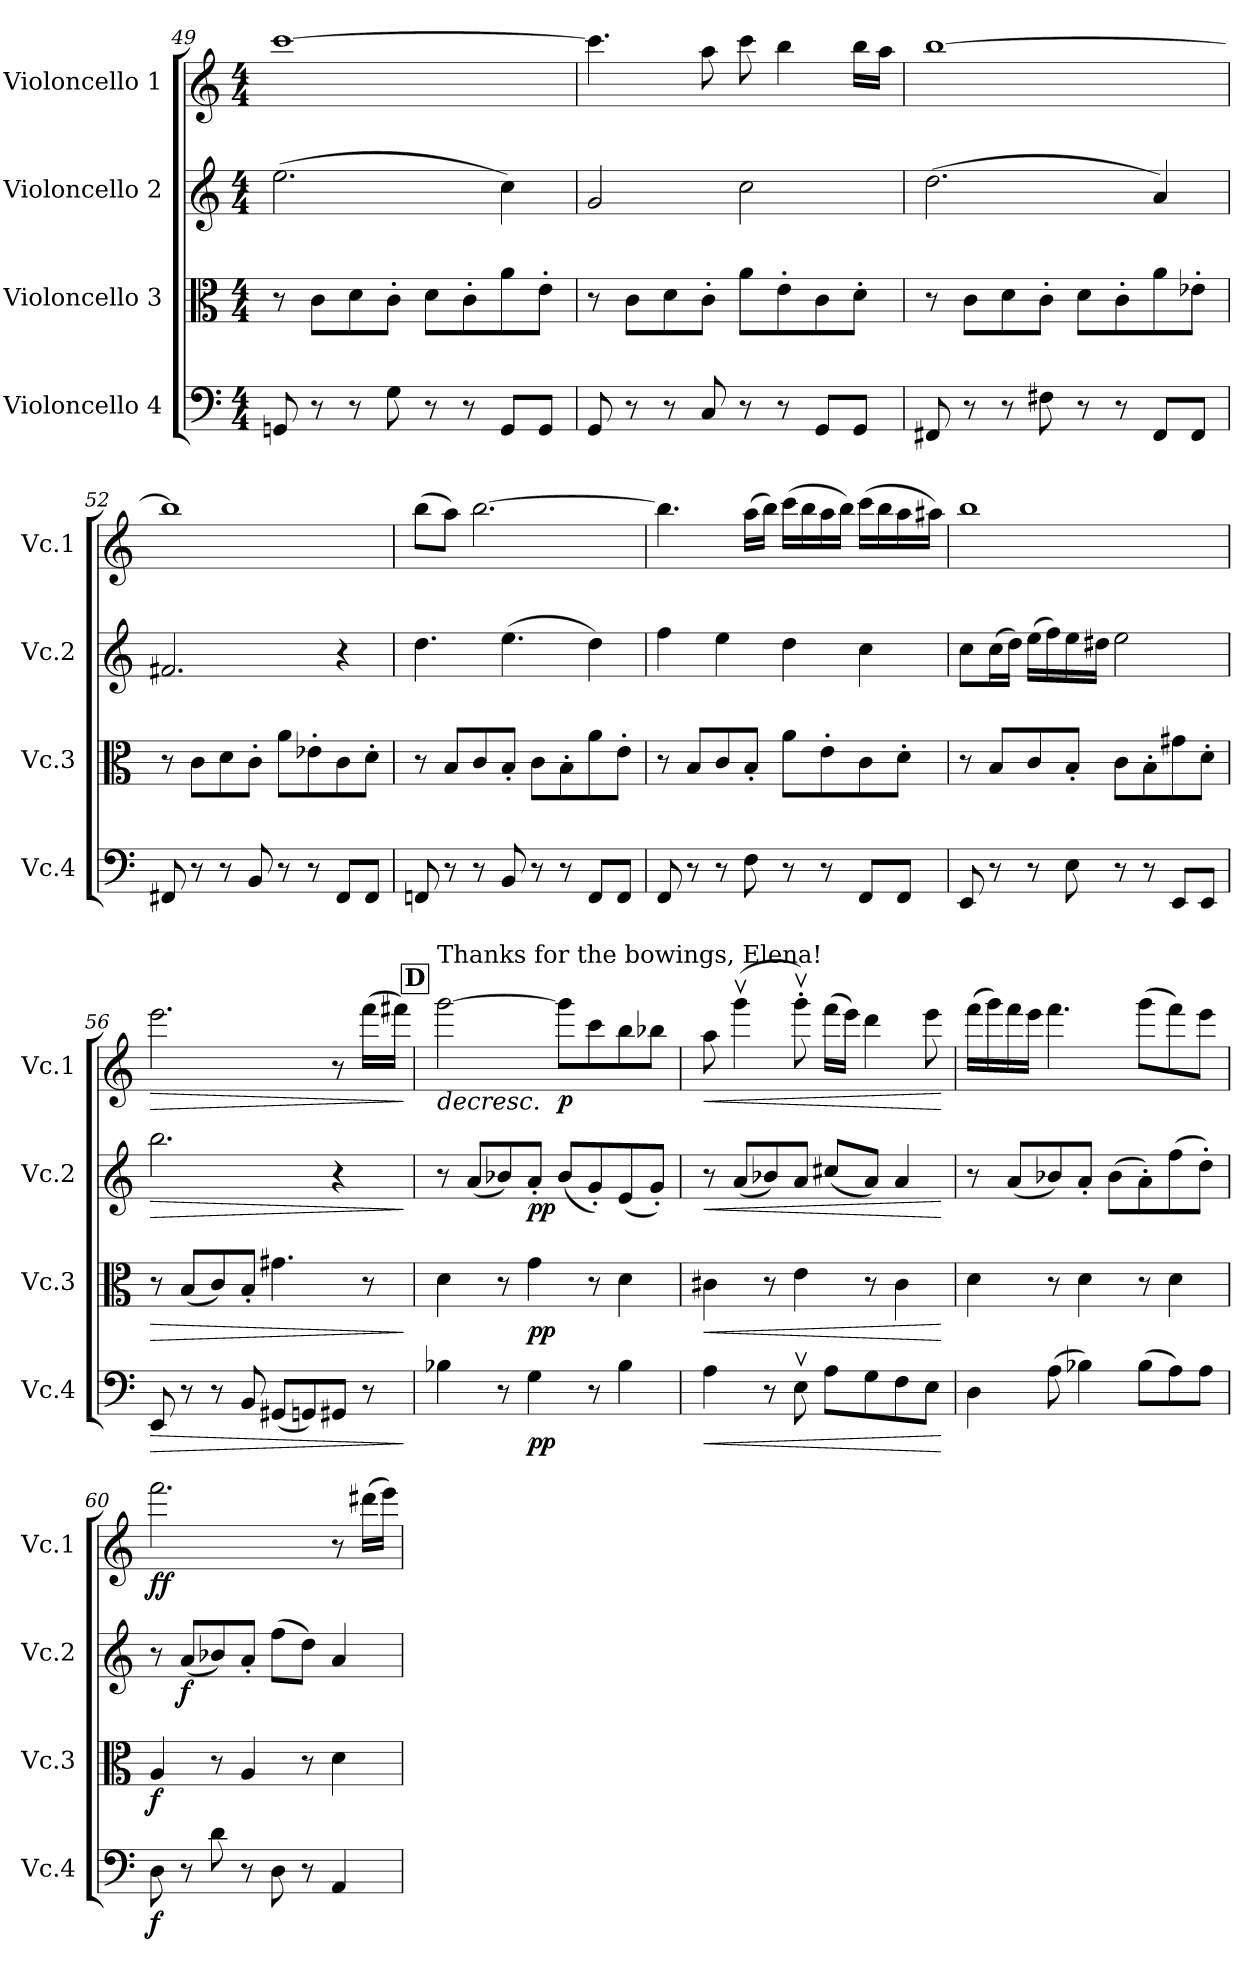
**kern	**dynam	**kern	**dynam	**kern	**dynam	**kern	**dynam
*part4	*part4	*part3	*part3	*part2	*part2	*part1	*part1
*staff4	*staff4	*staff3	*staff3	*staff2	*staff2	*staff1	*staff1
*I"Violoncello 4	*	*I"Violoncello 3	*	*I"Violoncello 2	*	*I"Violoncello 1	*
*I'Vc.4	*	*I'Vc.3	*	*I'Vc.2	*	*I'Vc.1	*
*clefF4	*	*clefC3	*	*clefG2	*	*clefG2	*
*k[]	*	*k[]	*	*k[]	*	*k[]	*
*M4/4	*	*M4/4	*	*M4/4	*	*M4/4	*
=49	=49	=49	=49	=49	=49	=49	=49
8GGn/	.	8r	.	(2.ee\	.	[1ccc	.
8r	.	8c\L	.	.	.	.	.
8r	.	8d\	.	.	.	.	.
8G\	.	8c'\J	.	.	.	.	.
8r	.	8d\L	.	.	.	.	.
8r	.	8c'\	.	.	.	.	.
8GG/L	.	8a\	.	4cc\)	.	.	.
8GG/J	.	8e'\J	.	.	.	.	.
=50	=50	=50	=50	=50	=50	=50	=50
8GG/	.	8r	.	2g/	.	4.ccc\]	.
8r	.	8c\L	.	.	.	.	.
8r	.	8d\	.	.	.	.	.
8C/	.	8c'\J	.	.	.	8aa\	.
8r	.	8a\L	.	2cc\	.	8ccc\	.
8r	.	8e'\	.	.	.	4bb\	.
8GG/L	.	8c\	.	.	.	.	.
8GG/J	.	8d'\J	.	.	.	16bb\LL	.
.	.	.	.	.	.	16aa\JJ	.
!!LO:LB:g=z
=51	=51	=51	=51	=51	=51	=51	=51
8FF#X/	.	8r	.	(2.dd\	.	[1bb	.
8r	.	8c\L	.	.	.	.	.
8r	.	8d\	.	.	.	.	.
8F#X\	.	8c'\J	.	.	.	.	.
8r	.	8d\L	.	.	.	.	.
8r	.	8c'\	.	.	.	.	.
8FF#/L	.	8a\	.	4a/)	.	.	.
8FF#/J	.	8e-X'\J	.	.	.	.	.
=52	=52	=52	=52	=52	=52	=52	=52
8FF#X/	.	8r	.	2.f#X/	.	1bb]	.
8r	.	8c\L	.	.	.	.	.
8r	.	8d\	.	.	.	.	.
8BB/	.	8c'\J	.	.	.	.	.
8r	.	8a\L	.	.	.	.	.
8r	.	8e-X'\	.	.	.	.	.
8FF#/L	.	8c\	.	4r	.	.	.
8FF#/J	.	8d'\J	.	.	.	.	.
=53	=53	=53	=53	=53	=53	=53	=53
8FFn/	.	8r	.	4.dd\	.	(8bb\L	.
8r	.	8B/L	.	.	.	8aa\J)	.
8r	.	8c/	.	.	.	[2.bb\	.
8BB/	.	8B'/J	.	(4.ee\	.	.	.
8r	.	8c\L	.	.	.	.	.
8r	.	8B'\	.	.	.	.	.
8FF/L	.	8a\	.	4dd\)	.	.	.
8FF/J	.	8e'\J	.	.	.	.	.
!!LO:PB:g=z
=54	=54	=54	=54	=54	=54	=54	=54
8FF/	.	8r	.	4ff\	.	4.bb\]	.
8r	.	8B/L	.	.	.	.	.
8r	.	8c/	.	4ee\	.	.	.
8F\	.	8B'/J	.	.	.	(16aa\LL	.
.	.	.	.	.	.	16bb\JJ)	.
8r	.	8a\L	.	4dd\	.	(16ccc\LL	.
.	.	.	.	.	.	16bb\	.
8r	.	8e'\	.	.	.	16aa\	.
.	.	.	.	.	.	16bb\JJ)	.
8FF/L	.	8c\	.	4cc\	.	(16ccc\LL	.
.	.	.	.	.	.	16bb\	.
8FF/J	.	8d'\J	.	.	.	16aa\	.
.	.	.	.	.	.	16aa#X\JJ)	.
=55	=55	=55	=55	=55	=55	=55	=55
8EE/	.	8r	.	8cc\L	.	1bb	.
8r	.	8B/L	.	(16cc\L	.	.	.
.	.	.	.	16dd\JJ)	.	.	.
8r	.	8c/	.	(16ee\LL	.	.	.
.	.	.	.	16ff\)	.	.	.
8E\	.	8B'/J	.	16ee\	.	.	.
.	.	.	.	16dd#X\JJ	.	.	.
8r	.	8c\L	.	2ee\	.	.	.
8r	.	8B'\	.	.	.	.	.
8EE/L	.	8g#X\	.	.	.	.	.
8EE/J	.	8d'\J	.	.	.	.	.
!!LO:LB:g=z
=56	=56	=56	=56	=56	=56	=56	=56
!	!LO:HP:b	!	!LO:HP:b	!	!LO:HP:b	!	!LO:HP:b
8EE/	>	8r	>	2.bb\	>	2.eee\	>
8r	.	(8B/L	.	.	.	.	.
8r	.	8c/)	.	.	.	.	.
8BB/	.	8B'/J	.	.	.	.	.
(8GG#X/L	.	4.g#X\	.	.	.	.	.
8GGn/)	.	.	.	.	.	.	.
8GG#X/J	.	.	.	4r	.	8r	.
8r	.	8r	.	.	.	(16fff\LL	.
.	.	.	.	.	.	16fff#X\JJ)	.
.	]	.	]	.	]	.	]
!!LO:REH:place=s1:a:B:fs=14:t=D
=57	=57	=57	=57	=57	=57	=57	=57
!	!	!	!	!	!	!LO:TX:a:t=Thanks for the bowings, Elena!	!
!	!	!	!	!	!	!	!LO:HP:b
4B-X\	.	4d\	.	8r	.	[2ggg\	>
.	.	.	.	(8a/L	.	.	.
8r	.	8r	.	8b-X/)	.	.	.
!	!LO:DY:b	!	!LO:DY:b	!	!LO:DY:b	!	!
4G\	pp	4g\	pp	8a'/J	pp	.	.
!	!	!	!	!	!	!	!LO:DY:b
.	.	.	.	(8b-/L	.	8ggg\L]	p
8r	.	8r	.	8g'/)	.	8ccc\	.
4B-\	.	4d\	.	(8e/	.	8bb\	.
.	.	.	.	8g'/J)	.	8bb-X\J	.
.	.	.	.	.	.	.	]
=58	=58	=58	=58	=58	=58	=58	=58
!	!LO:HP:b	!	!LO:HP:b	!	!LO:HP:b	!	!LO:HP:b
4A\	<	4c#X\	<	8r	<	8aa\	<
.	.	.	.	(8a/L	.	(4gggv\	.
8r	.	8r	.	8b-X/)	.	.	.
8Ev\	.	4e\	.	8a/J	.	8gggv'\)	.
8A\L	.	.	.	(8cc#X/L	.	(16fff\LL	.
.	.	.	.	.	.	16eee\JJ)	.
8G\	.	8r	.	8a/J)	.	4ddd\	.
8F\	.	4c#\	.	4a/	.	.	.
8E\J	.	.	.	.	.	8eee\	.
.	[	.	[	.	[	.	[
!!LO:LB:g=z
=59	=59	=59	=59	=59	=59	=59	=59
4D\	.	4d\	.	8r	.	(16fff\LL	.
.	.	.	.	.	.	16ggg\)	.
.	.	.	.	(8a/L	.	16fff\	.
.	.	.	.	.	.	16eee\JJ	.
(8A\	.	8r	.	8b-X/)	.	4.fff\	.
4B-X\)	.	4d\	.	8a'/J	.	.	.
.	.	.	.	(8b-\L	.	.	.
(8B-\L	.	8r	.	8a'\)	.	(8ggg\L	.
8A\)	.	4d\	.	(8ff\	.	8fff\)	.
8A\J	.	.	.	8dd'\J)	.	8eee\J	.
=60	=60	=60	=60	=60	=60	=60	=60
!	!LO:DY:b	!	!LO:DY:b	!	!	!	!LO:DY:b
8D\	f	4A/	f	8r	.	2.fff\	ff
!	!	!	!	!	!LO:DY:b	!	!
8r	.	.	.	(8a/L	f	.	.
8d\	.	8r	.	8b-X/)	.	.	.
8r	.	4A/	.	8a'/J	.	.	.
8D\	.	.	.	(8ff\L	.	.	.
8r	.	8r	.	8dd\J)	.	.	.
4AA/	.	4d\	.	4a/	.	8r	.
.	.	.	.	.	.	(16ddd#X\LL	.
.	.	.	.	.	.	16eee\JJ)	.
=	=	=	=	=	=	=	=
*-	*-	*-	*-	*-	*-	*-	*-
